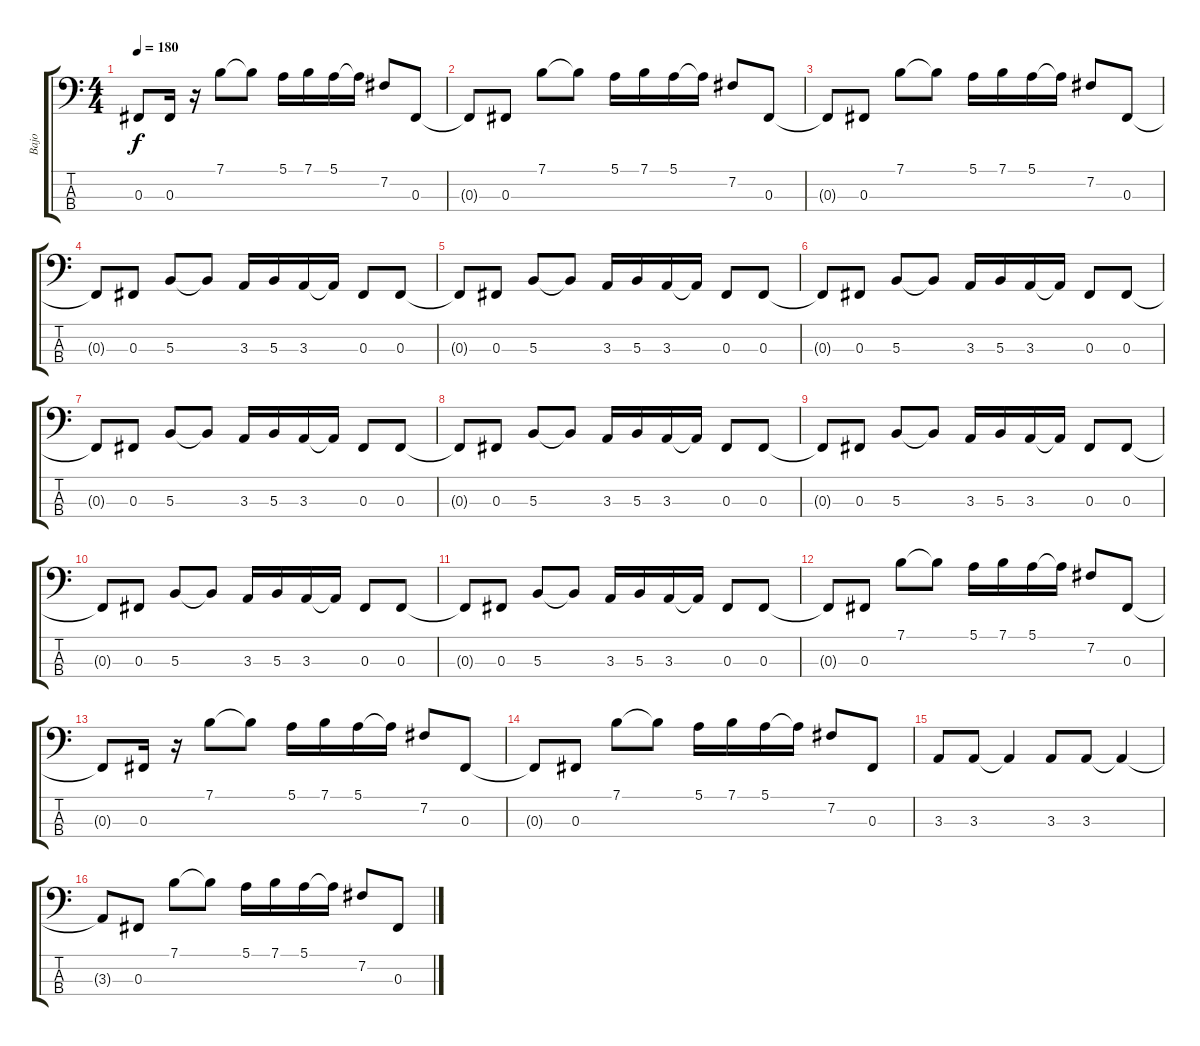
\track ("Bajo" "Bajo") {instrument electricbassfinger}
\staff {score tabs}
\tuning (E2 B1 Gb1 Db1) {hide}
\ts (4 4)
\tempo 180
\clef f4
\ks c
0.3{t}.8{dy f} 0.3.16 r.16 7.1.8 7.1{t}.8 5.1.16 7.1.16 5.1.16 5.1{t}.16 7.2.8 0.3.8 |
0.3{t}.8 0.3.8 7.1.8 7.1{t}.8 5.1.16 7.1.16 5.1.16 5.1{t}.16 7.2.8 0.3.8 |
0.3{t}.8 0.3.8 7.1.8 7.1{t}.8 5.1.16 7.1.16 5.1.16 5.1{t}.16 7.2.8 0.3.8 |
0.3{t}.8 0.3.8 5.3.8 5.3{t}.8 3.3.16 5.3.16 3.3.16 3.3{t}.16 0.3.8 0.3.8 |
0.3{t}.8 0.3.8 5.3.8 5.3{t}.8 3.3.16 5.3.16 3.3.16 3.3{t}.16 0.3.8 0.3.8 |
0.3{t}.8 0.3.8 5.3.8 5.3{t}.8 3.3.16 5.3.16 3.3.16 3.3{t}.16 0.3.8 0.3.8 |
0.3{t}.8 0.3.8 5.3.8 5.3{t}.8 3.3.16 5.3.16 3.3.16 3.3{t}.16 0.3.8 0.3.8 |
0.3{t}.8 0.3.8 5.3.8 5.3{t}.8 3.3.16 5.3.16 3.3.16 3.3{t}.16 0.3.8 0.3.8 |
0.3{t}.8 0.3.8 5.3.8 5.3{t}.8 3.3.16 5.3.16 3.3.16 3.3{t}.16 0.3.8 0.3.8 |
0.3{t}.8 0.3.8 5.3.8 5.3{t}.8 3.3.16 5.3.16 3.3.16 3.3{t}.16 0.3.8 0.3.8 |
0.3{t}.8 0.3.8 5.3.8 5.3{t}.8 3.3.16 5.3.16 3.3.16 3.3{t}.16 0.3.8 0.3.8 |
0.3{t}.8 0.3.8 7.1.8 7.1{t}.8 5.1.16 7.1.16 5.1.16 5.1{t}.16 7.2.8 0.3.8 |
0.3{t}.8 0.3.16 r.16 7.1.8 7.1{t}.8 5.1.16 7.1.16 5.1.16 5.1{t}.16 7.2.8 0.3.8 |
0.3{t}.8 0.3.8 7.1.8 7.1{t}.8 5.1.16 7.1.16 5.1.16 5.1{t}.16 7.2.8 0.3.8 |
3.3.8 3.3.8 3.3{t}.4 3.3.8 3.3.8 3.3{t}.4 |
3.3{t}.8 0.3.8 7.1.8 7.1{t}.8 5.1.16 7.1.16 5.1.16 5.1{t}.16 7.2.8 0.3.8
